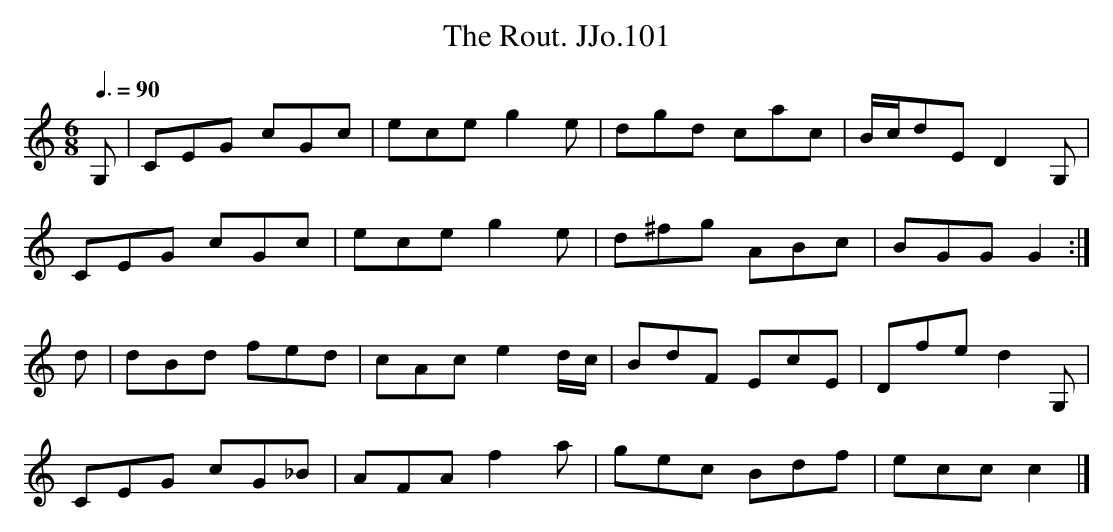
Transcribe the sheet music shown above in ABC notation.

X:1
T:Rout. JJo.101, The
M:6/8
L:1/8
Q:3/8=90
K:C
G, | CEG cGc | ece g2e | dgd cac | B/c/dE D2G, |
CEG cGc | ece g2e | d^fg ABc | BGG G2 :|
d |dBd fed | cAc e2 d/c/ | BdF EcE | Dfe d2G, |
CEG cG_B | AFA f2a | gec Bdf | ecc c2 |]
